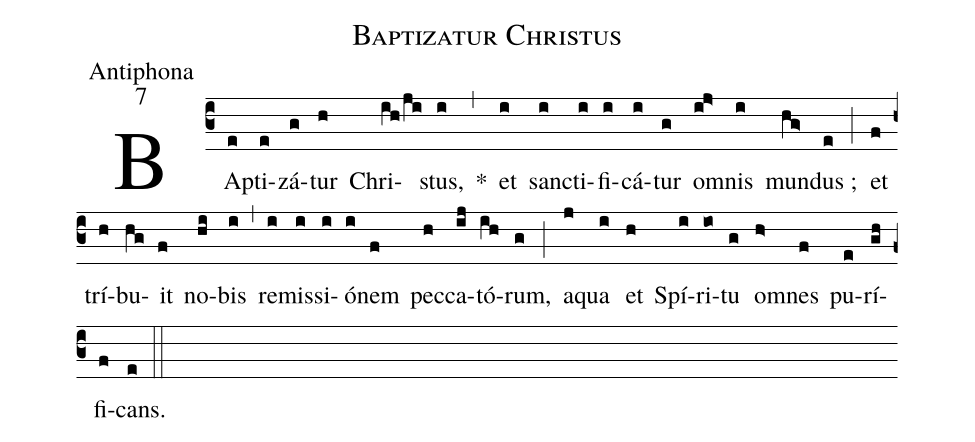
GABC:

name:Baptizatur Christus;
office-part:Antiphona;
mode:7;
%%
(c3) BA(e)pti(e)zá(g)tur(h) Chri(ih/ji)stus,(i) *(,) et(i) sanc(i)ti(i)fi(i)cá(i)tur(g) om(ij>)nis(i) mun(hg>)dus ;(e) (;) et(f) trí(h)bu(hg)it(f) no(hi)bis(i) (,) re(i)mis(i)si(i)ó(i)nem(f) pec(h)ca(ij)tó(ih)rum,(g) (;) a(j)qua(i) et(h) Spí(i)ri(io)tu(g) om(h>)nes(f) pu(e)rí(gh)fi(f)cans.(e) (::)
